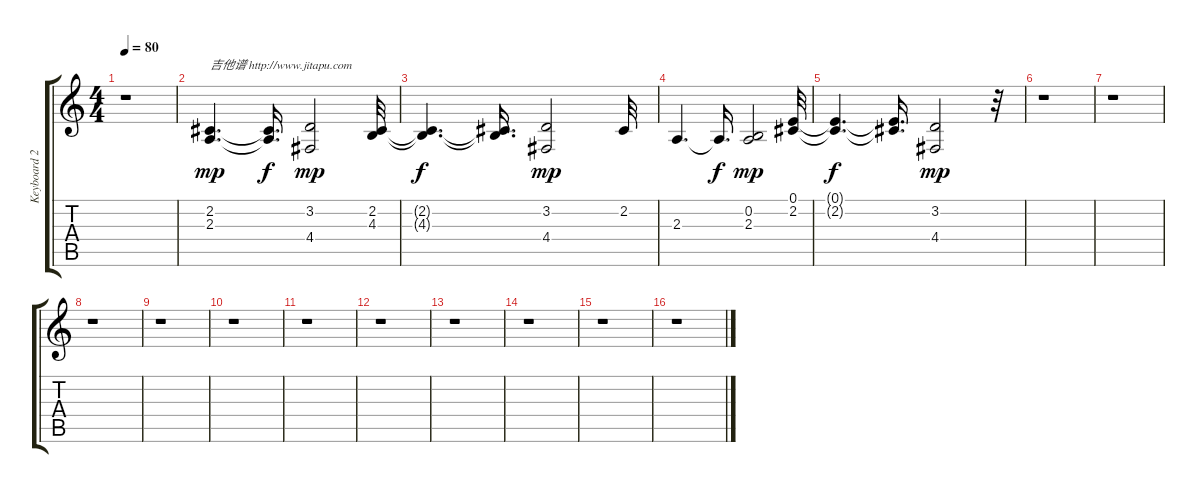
\track ("Keyboard 2" "Keyboard 2") {instrument piccolo}
\staff {score tabs}
\tuning (E4 B3 G3 D3 A2 E2) {hide}
\ts (4 4)
\tempo 80
\clef g2
\ks c
r.1{dy mp instrument piccolo} |
(2.2 2.3).4{d txt "吉他谱 http://www.jitapu.com"} (2.2{t} 2.3{t}).16{d dy f} (3.2 4.4).2{dy mp} (2.2 4.3).32 |
(2.2{t} 4.3{t}).4{d dy f} (2.2{t} 4.3{t}).16{d} (3.2 4.4).2{dy mp} 2.2.32 |
2.3.4{d} 2.3{t}.16{d dy f} (0.2 2.3).2{dy mp} (0.1 2.2).32 |
(0.1{t} 2.2{t}).4{d dy f} (0.1{t} 2.2{t}).16{d} (3.2 4.4).2{dy mp} r.32 |
r.1 |
r.1 |
r.1 |
r.1 |
r.1 |
r.1 |
r.1 |
r.1 |
r.1 |
r.1 |
r.1
